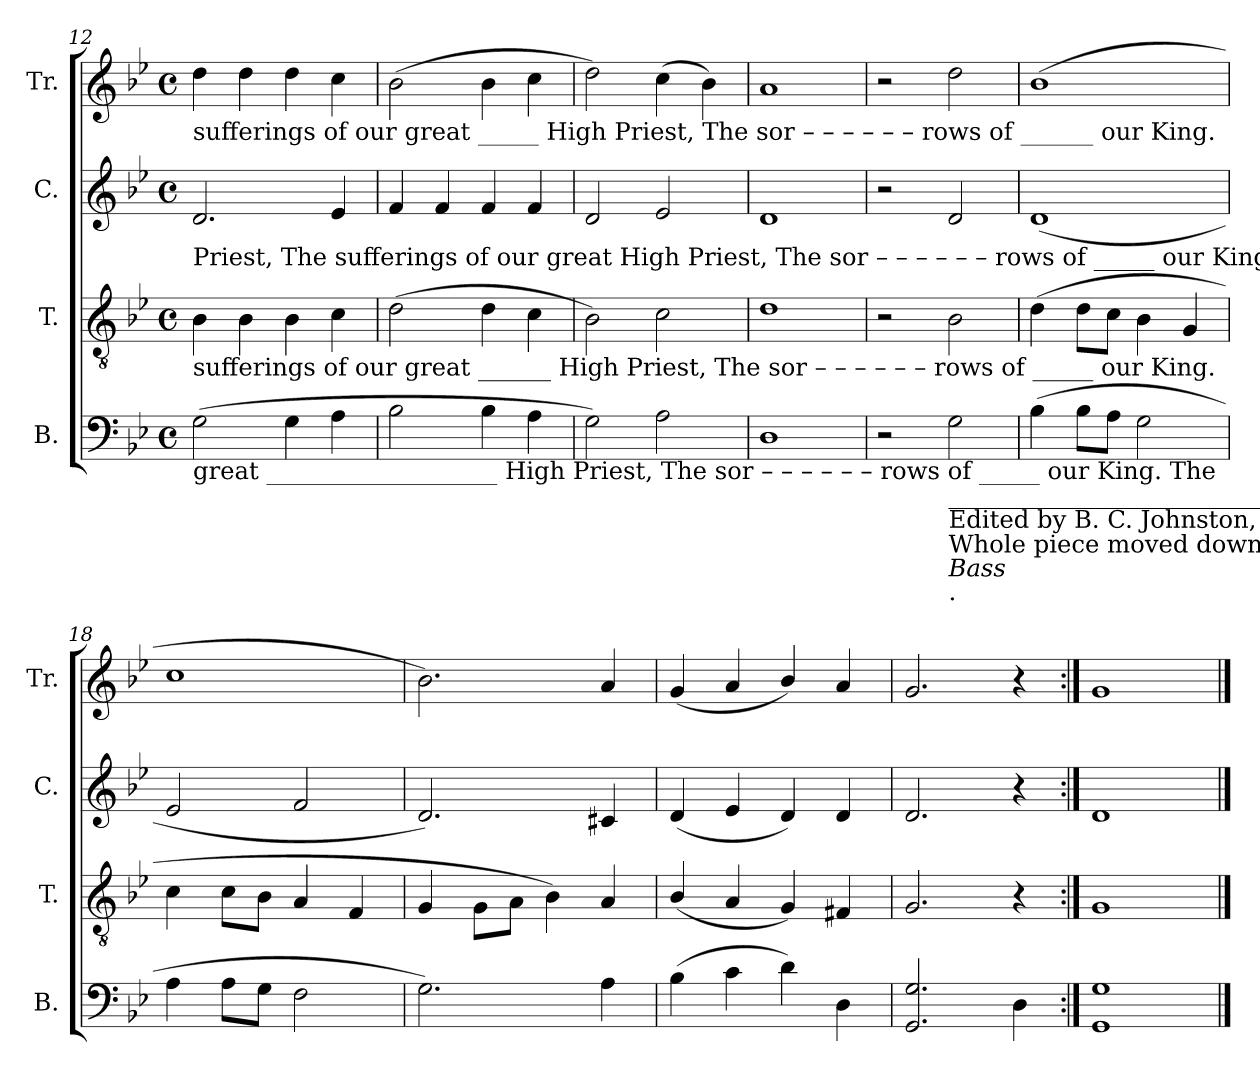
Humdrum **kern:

**kern	**kern	**kern	**kern
*part4	*part3	*part2	*part1
*staff4	*staff3	*staff2	*staff1
*I"B.	*I"T.	*I"C.	*I"Tr.
*I'B.	*I'T.	*I'C.	*I'Tr.
!!LO:LB:g=z
*clefF4	*clefGv2	*clefG2	*clefG2
*k[b-e-]	*k[b-e-]	*k[b-e-]	*k[b-e-]
*M4/4	*M4/4	*M4/4	*M4/4
*met(c)	*met(c)	*met(c)	*met(c)
=12	=12	=12	=12
!	!	!	!LO:TX:b:t=sufferings of our great _____    High Priest,          The   sor          –        –        –        –        –        –        rows  of ______ our  King.
!	!	!LO:TX:b:t=Priest,  The sufferings of our great High Priest,    The   sor          –        –        –        –        –         –        rows   of _____  our  King.	!
!	!LO:TX:b:t=sufferings of our great ______  High  Priest,         The   sor          –        –        –        –        –         –        rows   of _____  our  King.	!	!
!LO:TX:b:t=great ___________________  High   Priest,       The   sor          –        –        –        –        –         –        rows   of _____  our  King.  The	!	!	!
(2G\	4B-\	2.d/	4dd\
.	4B-\	.	4dd\
4G\	4B-\	.	4dd\
4A\	4c\	4e-/	4cc\
=13	=13	=13	=13
2B-\	(2d\	4f/	(2b-\
.	.	4f/	.
4B-\	4d\	4f/	4b-\
4A\	4c\	4f/	4cc\
=14	=14	=14	=14
2G\)	2B-\)	2d/	2dd\)
2A\	2c\	2e-/	(4cc\
.	.	.	4b-\)
=15	=15	=15	=15
1D	1d	1d	1a
=16	=16	=16	=16
2r	2r	2r	2r
!LO:TX:b:t=___________________________________________________________	!	!	!
!LO:TX:b:t=Edited by B. C. Johnston, 2017	!	!	!
!LO:TX:b:t=Whole piece moved down from A minor to G minor, to avoid high notes in the	!	!	!
!LO:TX:b:i:t=Bass	!	!	!
!LO:TX:b:t=.	!	!	!
2G\	2B-\	2d/	2dd\
=17	=17	=17	=17
(4B-\	(4d\	(1d	(1b-
8B-\L	8d\L	.	.
8A\J	8c\J	.	.
2G\	4B-\	.	.
.	4G/	.	.
=18	=18	=18	=18
4A\	4c\	2e-/	1cc
8A\L	8c\L	.	.
8G\J	8B-\J	.	.
2F\	4A/	2f/	.
.	4F/	.	.
=19	=19	=19	=19
2.G\)	4G/	2.d/)	2.b-\)
.	8G\L	.	.
.	8A\J	.	.
.	4B-\)	.	.
4A\	4A/	4c#X/	4a/
=20	=20	=20	=20
(4B-\	(4B-/	(4d/	(4g/
4c\	4A/	4e-/	4a/
4d\)	4G/)	4d/)	4b-/)
4D\	4F#X/	4d/	4a/
=21	=21	=21	=21
2.GG/ 2.G/	2.G/	2.d/	2.g/
4D\	4r	4r	4r
=22:|!	=22:|!	=22:|!	=22:|!
1GG 1G	1G	1d	1g
==	==	==	==
*-	*-	*-	*-
